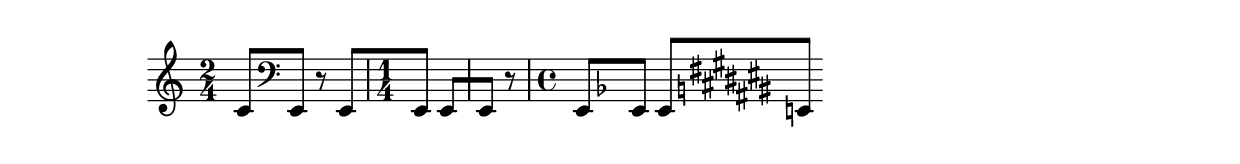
\header {
  texinfo = "Beams do not collide with clefs, key signatures, time
  signatures"
}

\layout {
  ragged-right = ##t
%  debug-beam-scoring = ##t
}

\version "2.17.15"

\relative c' {
  \time 2/4
  c8[ \clef "bass" e,, ]
  r8
  e8[ |
      \time 1/4
    e]
  e[
  e] r8
  \time 4/4

  e[
  \key f \major
  e]
  e[
  \key cis \major
  e]
  
}
